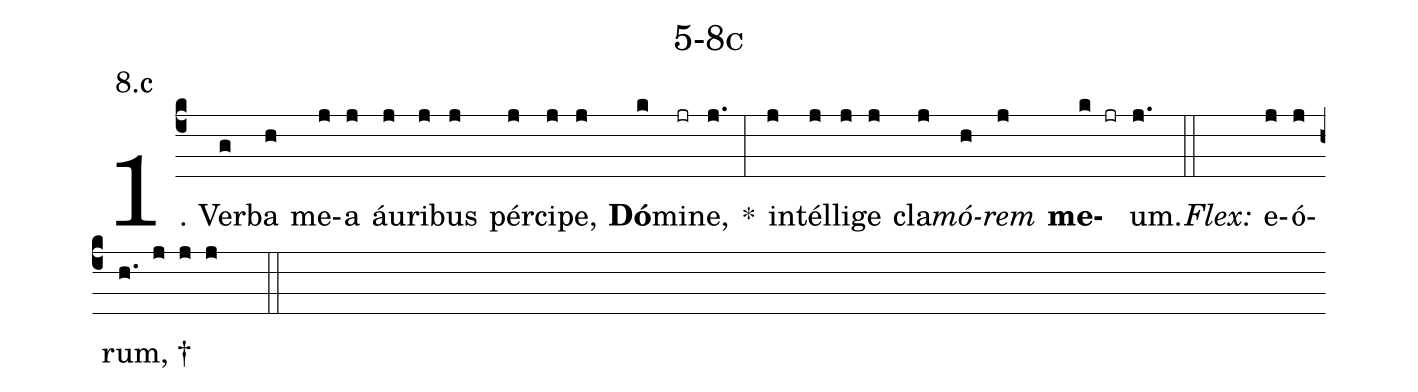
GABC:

name: 5-8c;
annotation: 8.c;
%%
(c4)1. Ver(g)ba(h) me(j)a(j) áu(j)ri(j)bus(j) pér(j)ci(j)pe,(j) <b>Dó</b>(k)mi(jr)ne,(j.) *(:) in(j)tél(j)li(j)ge(j) cla(j)<i>mó</i>(h)<i>rem</i>(j) <b>me</b>(k jr)um.(j.) (::)
<i>Flex:</i>()  e(j)ó(j)rum, †(h. j j j  ::)
